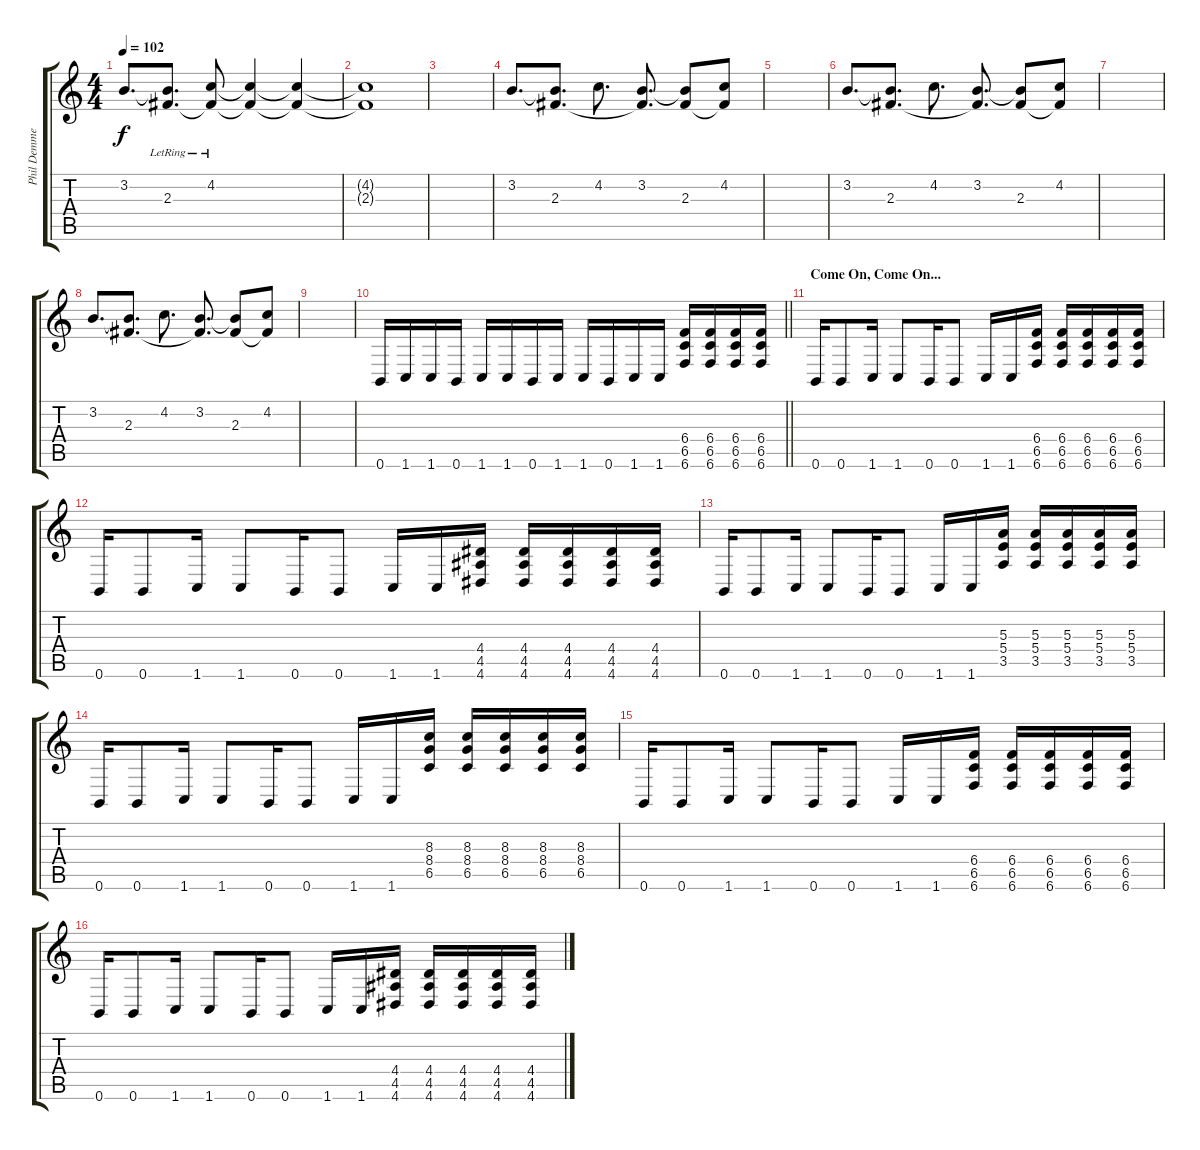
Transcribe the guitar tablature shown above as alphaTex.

\track ("Phil Demmel (Guitar)" "Phil Demme") {instrument distortionguitar}
\staff {score tabs}
\tuning (Db4 Ab3 E3 B2 Gb2 B1) {hide}
\ts (4 4)
\tempo 102
\clef g2
\ks c
3.2.8{d dy f} (3.2{t} 2.3{lr}).8{d} (4.2{lr} 2.3{t}).8 (4.2{t} 2.3{t}).4 (4.2{t} 2.3{t}).4 |
(4.2{t} 2.3{t}).1 |
|
3.2.8{d} (3.2{t} 2.3).8{d} 4.2.8{d} (3.2 2.3{t}).8{d} (3.2{t} 2.3).8 (4.2 2.3{t}).8 |
|
3.2.8{d} (3.2{t} 2.3).8{d} 4.2.8{d} (3.2 2.3{t}).8{d} (3.2{t} 2.3).8 (4.2 2.3{t}).8 |
|
3.2.8{d} (3.2{t} 2.3).8{d} 4.2.8{d} (3.2 2.3{t}).8{d} (3.2{t} 2.3).8 (4.2 2.3{t}).8 |
|
\barLineRight lightlight
0.6.16 1.6.16 1.6.16 0.6.16 1.6.16 1.6.16 0.6.16 1.6.16 1.6.16 0.6.16 1.6.16 1.6.16 (6.4 6.5 6.6).16 (6.4 6.5 6.6).16 (6.4 6.5 6.6).16 (6.4 6.5 6.6).16 |
\section ("" "Come On, Come On...")
0.6.16 0.6.8 1.6.16 1.6.8 0.6.16 0.6.8 1.6.16 1.6.16 (6.4 6.5 6.6).16 (6.4 6.5 6.6).16 (6.4 6.5 6.6).16 (6.4 6.5 6.6).16 (6.4 6.5 6.6).16 |
0.6.16 0.6.8 1.6.16 1.6.8 0.6.16 0.6.8 1.6.16 1.6.16 (4.4 4.5 4.6).16 (4.4 4.5 4.6).16 (4.4 4.5 4.6).16 (4.4 4.5 4.6).16 (4.4 4.5 4.6).16 |
0.6.16 0.6.8 1.6.16 1.6.8 0.6.16 0.6.8 1.6.16 1.6.16 (5.3 5.4 3.5).16 (5.3 5.4 3.5).16 (5.3 5.4 3.5).16 (5.3 5.4 3.5).16 (5.3 5.4 3.5).16 |
0.6.16 0.6.8 1.6.16 1.6.8 0.6.16 0.6.8 1.6.16 1.6.16 (8.3 8.4 6.5).16 (8.3 8.4 6.5).16 (8.3 8.4 6.5).16 (8.3 8.4 6.5).16 (8.3 8.4 6.5).16 |
0.6.16 0.6.8 1.6.16 1.6.8 0.6.16 0.6.8 1.6.16 1.6.16 (6.4 6.5 6.6).16 (6.4 6.5 6.6).16 (6.4 6.5 6.6).16 (6.4 6.5 6.6).16 (6.4 6.5 6.6).16 |
0.6.16 0.6.8 1.6.16 1.6.8 0.6.16 0.6.8 1.6.16 1.6.16 (4.4 4.5 4.6).16 (4.4 4.5 4.6).16 (4.4 4.5 4.6).16 (4.4 4.5 4.6).16 (4.4 4.5 4.6).16
